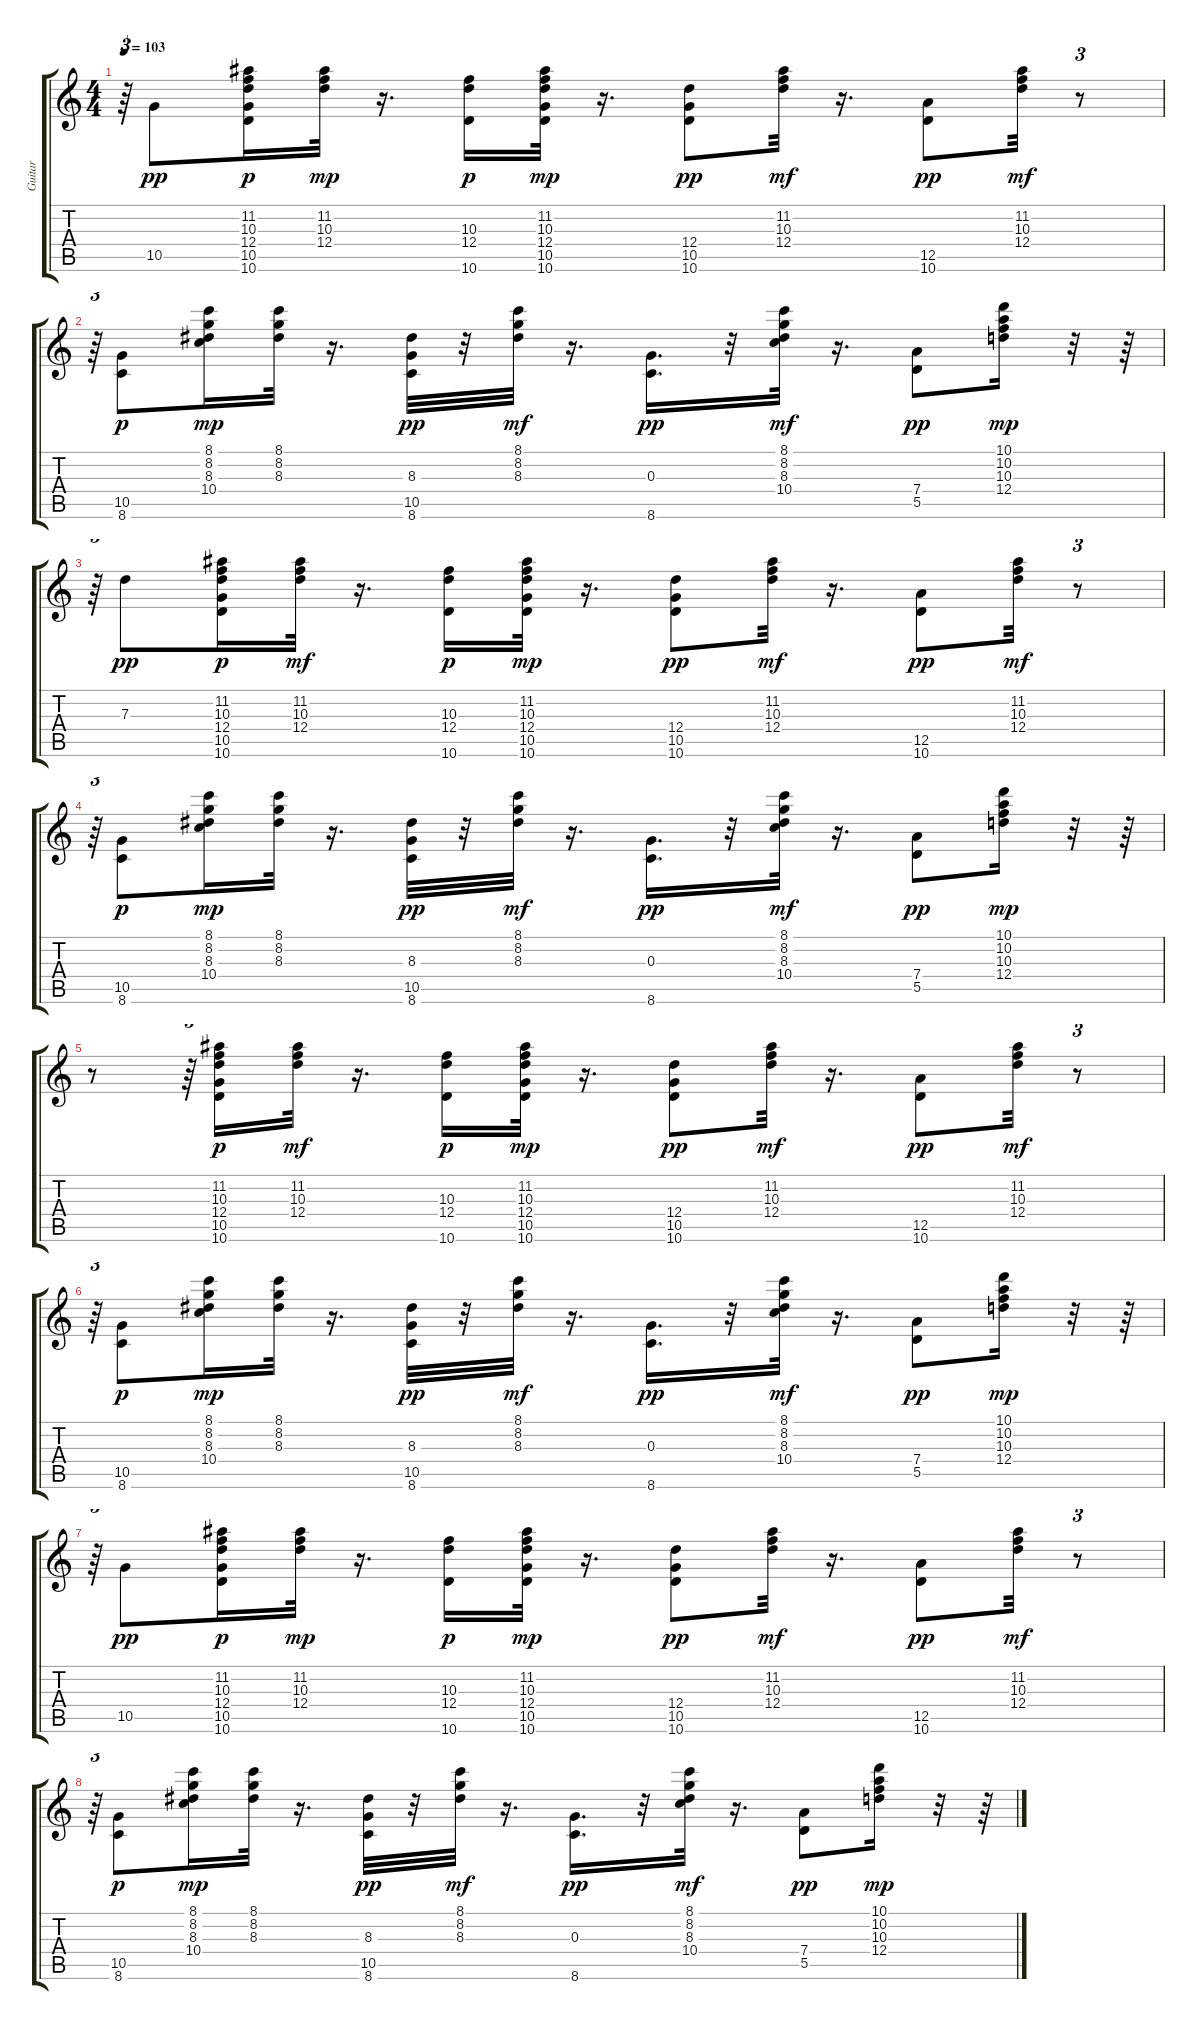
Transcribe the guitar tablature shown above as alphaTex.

\track ("Guitar" "Guitar") {instrument acousticguitarsteel}
\staff {score tabs}
\tuning (E4 B3 G3 D3 A2 E2) {hide}
\ts (4 4)
\tempo 103
\clef g2
\ks c
r.64{tu (3 2) dy mp} 10.5.8{dy pp} (11.2 10.3 12.4 10.5 10.6).16{dy p} (11.2 10.3 12.4).32{dy mp} r.16{d} (10.3 12.4 10.6).16{dy p} (11.2 10.3 12.4 10.5 10.6).32{dy mp} r.16{d} (12.4 10.5 10.6).8{dy pp} (11.2 10.3 12.4).32{dy mf} r.16{d} (12.5 10.6).8{dy pp} (11.2 10.3 12.4).32{dy mf} r.8{tu (3 2)} |
r.64{tu (3 2)} (10.5 8.6).8{dy p} (8.1 8.2 8.3 10.4).16{dy mp} (8.1 8.2 8.3).32 r.16{d} (8.3 10.5 8.6).32{dy pp} r.32 (8.1 8.2 8.3).32{dy mf} r.16{d} (0.3 8.6).16{d dy pp} r.32 (8.1 8.2 8.3 10.4).32{dy mf} r.16{d} (7.4 5.5).8{dy pp} (10.1 10.2 10.3 12.4).16{dy mp} r.32 r.64 |
r.64{tu (3 2)} 7.3.8{dy pp} (11.2 10.3 12.4 10.5 10.6).16{dy p} (11.2 10.3 12.4).32{dy mf} r.16{d} (10.3 12.4 10.6).16{dy p} (11.2 10.3 12.4 10.5 10.6).32{dy mp} r.16{d} (12.4 10.5 10.6).8{dy pp} (11.2 10.3 12.4).32{dy mf} r.16{d} (12.5 10.6).8{dy pp} (11.2 10.3 12.4).32{dy mf} r.8{tu (3 2)} |
r.64{tu (3 2)} (10.5 8.6).8{dy p} (8.1 8.2 8.3 10.4).16{dy mp} (8.1 8.2 8.3).32 r.16{d} (8.3 10.5 8.6).32{dy pp} r.32 (8.1 8.2 8.3).32{dy mf} r.16{d} (0.3 8.6).16{d dy pp} r.32 (8.1 8.2 8.3 10.4).32{dy mf} r.16{d} (7.4 5.5).8{dy pp} (10.1 10.2 10.3 12.4).16{dy mp} r.32 r.64 |
r.8 r.64{tu (3 2)} (11.2 10.3 12.4 10.5 10.6).16{dy p} (11.2 10.3 12.4).32{dy mf} r.16{d} (10.3 12.4 10.6).16{dy p} (11.2 10.3 12.4 10.5 10.6).32{dy mp} r.16{d} (12.4 10.5 10.6).8{dy pp} (11.2 10.3 12.4).32{dy mf} r.16{d} (12.5 10.6).8{dy pp} (11.2 10.3 12.4).32{dy mf} r.8{tu (3 2)} |
r.64{tu (3 2)} (10.5 8.6).8{dy p} (8.1 8.2 8.3 10.4).16{dy mp} (8.1 8.2 8.3).32 r.16{d} (8.3 10.5 8.6).32{dy pp} r.32 (8.1 8.2 8.3).32{dy mf} r.16{d} (0.3 8.6).16{d dy pp} r.32 (8.1 8.2 8.3 10.4).32{dy mf} r.16{d} (7.4 5.5).8{dy pp} (10.1 10.2 10.3 12.4).16{dy mp} r.32 r.64 |
r.64{tu (3 2)} 10.5.8{dy pp} (11.2 10.3 12.4 10.5 10.6).16{dy p} (11.2 10.3 12.4).32{dy mp} r.16{d} (10.3 12.4 10.6).16{dy p} (11.2 10.3 12.4 10.5 10.6).32{dy mp} r.16{d} (12.4 10.5 10.6).8{dy pp} (11.2 10.3 12.4).32{dy mf} r.16{d} (12.5 10.6).8{dy pp} (11.2 10.3 12.4).32{dy mf} r.8{tu (3 2)} |
r.64{tu (3 2)} (10.5 8.6).8{dy p} (8.1 8.2 8.3 10.4).16{dy mp} (8.1 8.2 8.3).32 r.16{d} (8.3 10.5 8.6).32{dy pp} r.32 (8.1 8.2 8.3).32{dy mf} r.16{d} (0.3 8.6).16{d dy pp} r.32 (8.1 8.2 8.3 10.4).32{dy mf} r.16{d} (7.4 5.5).8{dy pp} (10.1 10.2 10.3 12.4).16{dy mp} r.32 r.64
